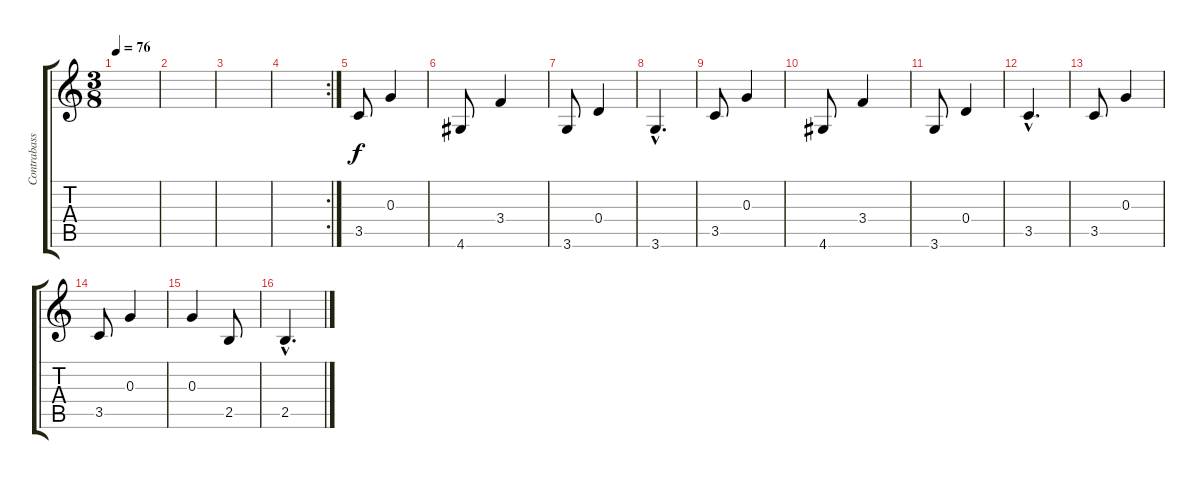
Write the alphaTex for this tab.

\track ("Contrabass" "Contrabass") {instrument contrabass}
\staff {score tabs}
\tuning (E4 B3 G3 D3 A2 E2) {hide}
\ts (3 8)
\tempo 76
\clef g2
\ks c
|
|
|
\rc 2
|
3.5.8 0.3.4 |
4.6.8 3.4.4 |
3.6.8 0.4.4 |
3.6{hac}.4{d} |
3.5.8 0.3.4 |
4.6.8 3.4.4 |
3.6.8 0.4.4 |
3.5{hac}.4{d} |
3.5.8 0.3.4 |
3.5.8 0.3.4 |
0.3.4 2.5.8 |
2.5{hac}.4{d}
